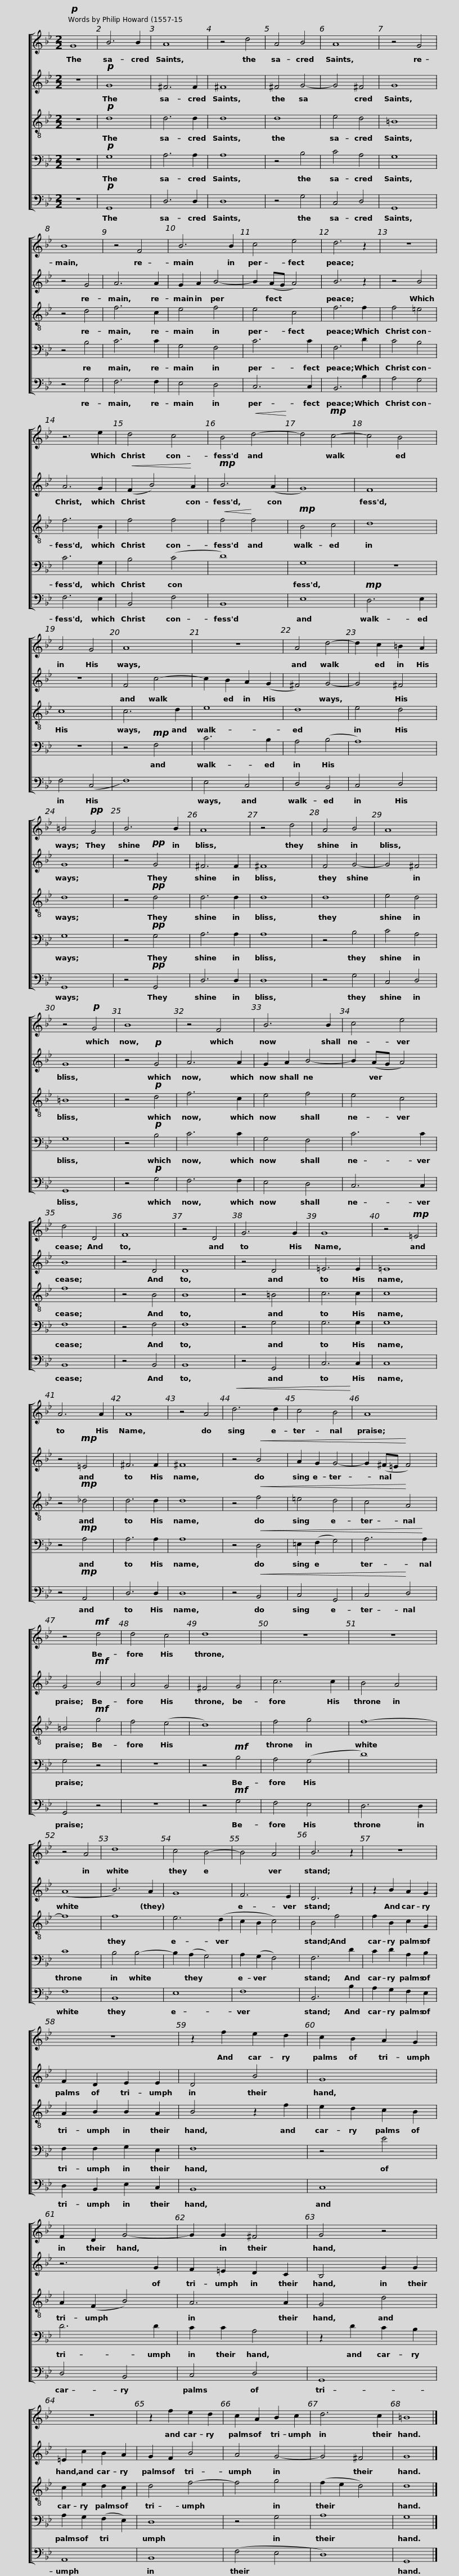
X:1
%%score [ 1 2 3 4 5 ]
L:1/8
M:2/2
I:linebreak $
K:Bb
V:1 treble
V:2 treble
V:3 treble-8
V:4 bass
V:5 bass
V:1
!p! G8 | B6 B2 | A8 | z4 d4 | A4 B4 | %5
 A8 | z4 G4 |$ B8 | z4 F4 | B6 B2 | %10
 c4 e4 | d6 z2 | z8 | z6 e2 |$ d4 c4 | %15
 B4!<(! d4-!<)! | d4!mp! c4- | c4 B4 | A4 G4 | A8 |$ %20
 z8 | A4 d4- | d2 c2 =B2 A2 | =B4!pp! G4 | B6 B2 | %25
 A8 | z4 d4 |$ A4 B4 | A8 | z4!p! G4 | %30
 B8 | z4 F4 | B6 B2 | c4 e4 |$ d4 D4 | %35
 F8 | z4 D4 | G6 G2 | G8 | z4!mp! =E4 | %40
 A6 A2 | A8 |$ z4 A4 |!<(! d6 d2 | c4 B4!<)! | %45
 A8 | z4!mf! d4 | d4 c4 | d8 |$ z8 | %50
 z8 | z4 A4 | d8 | c4 B4- | B4 A4 |$ %55
 B6 z2 | z8 | z8 | z2 f2 e2 d2 | c2 B2 A2 G2 |$ %60
 F2 D2 G4- | G2 G2 ^F4 | G4 z4 | z8 |$ z2 f2 e2 d2 | %65
 c2 A2 B2 c2 | d6 c2 | =B8 |] %68
V:2
 z8 |!p! G8 | ^F6 F2 | ^F8 | ^F4 G4- | %5
 G4 ^F4 | G8 |$ z4 G4 | A6 A2 | G2 A2 B4- | %10
 B2 (AG A4) | B6 z2 | z4 B4 | A6 G2 |$!<(! (F2 B4)!<)! A2 | %15
!mp! B6 (A2 | G8) | F8 | z8 | F4 c4- |$ %20
 c2 B2 A2 (G2 | ^F4) G4- | G4 ^F4 | G8 | z4!pp! G4 | %25
 ^F6 F2 | ^F8 |$ F4 G4- | G4 ^F4 | G8 | %30
 z4!p! G4 | A6 A2 | G2 A2 B4- | B2 (AG A4) |$ B8 | %35
 z4 D4 | D8 | z4 D4 | =E6 E2 | =E8 | %40
 z4!mp! =E4 | ^F6 F2 |$ ^F8 | z4!<(! B4 | A2 G2 G4- | %45
 G2 (^F=E!<)! F4) | G4!mf! B4 | A4 G4 | ^F4 G4 |$ c6 c2 | %50
 B4 A4 | (A8 | B6) A2 | G8 | F6 E2 |$ %55
 D6 z2 | z2 B2 A2 G2 | F2 D2 E2 E2 | D4 B4 | G8 |$ %60
 z6 G2 | F2 =E2 D2 C2 | B,4 G2 G2 | =E2 c2 B2 A2 |$ G2 F2 B4 | %65
 A4 G4- | G4 ^F4 | G8 |] %68
V:3
 z8 |!p! d8 | d6 d2 | d8 | d8 | %5
 e4 d4 | =B8 |$ z4 d4 | f6 c2 | e4 f4 | %10
 e4 c4 | f6 f2 | f4 =e4 | f6 B2 |$ f4 f4 | %15
!<(! f4!<)! f4 |!mp! B4 c4 | d8 | c8 | c6 d2 |$ %20
 e8 | d8 | e4 d4 | d8 | z4!pp! d4 | %25
 d6 d2 | d8 |$ d8 | e4 d4 | =B8 | %30
 z4!p! d4 | f6 c2 | e4 f4 | e4 c4 |$ f8 | %35
 z4 B4 | B8 | z4 =B4 | c6 c2 | c8 | %40
 z4!mp! _d4 | d6 d2 |$ d8 | z4!<(! f4 | =e4 d4 | %45
 c4!<)! A4 | =B4!mf! g4 | f4 (e4 | d8) |$ f4 g4 | %50
 f8- | f8 | f8 | e6 (d2 | c2 B2 c4) |$ %55
 B4 f4 | f2 B2 c2 G2 | A2 B2 B2 A2 | B4 z2 f2 | e2 d2 c2 B2 |$ %60
 A2 (F2 B4) | A6 A2 | G4 d4 | c2 e2 d2 c2 |$ d4 f4- | %65
 f4 g4 | (f2 e2 d4) | d8 |] %68
V:4
 z8 |!p! G,8 | A,6 A,2 | A,8 | z4 B,4 | %5
 C4 A,4 | G,8 |$ z4 B,4 | C6 C2 | G,4 F,4 | %10
 C6 C2 | F,6 D2 | C4 B,4 | C6 G,2 |$ B,4 (C4 | %15
 D8) | G,8 | z8 | z8 | z4!mp! F,4 |$ %20
 C6 B,2 | A,4 (B,4 | A,8) | G,8 | z4!pp! G,4 | %25
 A,6 A,2 | A,8 |$ z4 B,4 | C4 A,4 | G,8 | %30
 z4!p! B,4 | C6 C2 | G,4 F,4 | C6 C2 |$ F,8 | %35
 z4 F,4 | F,8 | z4 G,4 | G,6 G,2 | G,8 | %40
 z4!mp! A,4 | A,6 A,2 |$ A,8 | z4!<(! D,4 | =E,2 (F,2 G,4) | %45
 A,6!<)! A,2 | G,4 z4 | z8 | z4!mf! B,4 |$ A,4 (G,4 | %50
 D8) | C8 | B,4 B,4- | B,2 (A,2 G,4) | A,2 (G,2 F,4) |$ %55
 F,6 D2 | C2 D2 A,2 B,2 | F,2 F,2 G,2 E,2 | F,8 | z4 E4 |$ %60
 D6 D2 | C2 C2 A,4 | z2 D2 C2 B,2 | A,2 G,2 (F,2 E,2) |$ D,8 | %65
 z4 G,4 | A,8 | G,8 |] %68
V:5
 z8 |!p! G,,8 | D,6 D,2 | D,8 | z4 G,4 | %5
 C,4 D,4 | G,,8 |$ z4 G,4 | F,6 F,2 | E,4 D,4 | %10
 C,6 C,2 | B,,6 B,2 | A,4 G,4 | F,6 E,2 |$ B,,4 F,4 | %15
 B,,8 | E,8 |!mp! D,6 E,2 | F,4 (C,4 | F,8) |$ %20
 E,4 C,4 | D,4 B,,4 | C,4 D,4 | G,,8 | z4!pp! G,,4 | %25
 D,6 D,2 | D,8 |$ z4 G,4 | C,4 D,4 | G,,8 | %30
 z4!p! G,4 | F,6 F,2 | E,4 D,4 | C,6 C,2 |$ B,,8 | %35
 z4 B,,4 | B,,8 | z4 G,,4 | C,6 C,2 | C,8 | %40
 z4!mp! A,,4 | D,6 D,2 |$ D,8 | z4!<(! B,,4 | C,4 G,,4 | %45
 C,4!<)! D,4 | G,,4 z4 | z8 | z4!mf! G,4 |$ F,4 E,4 | %50
 D,6 D,2 | F,8 | B,,8 | E,8 | F,8 |$ %55
 B,,6 B,2 | A,2 G,2 F,2 E,2 | D,2 B,,2 E,2 C,2 | B,,8 | C,8 |$ %60
 D,4 B,,4 | C,4 D,4 | G,,8 | A,,8 |$ B,,8 | %65
 (F,4 E,4 | D,8) | G,,8 |] %68
